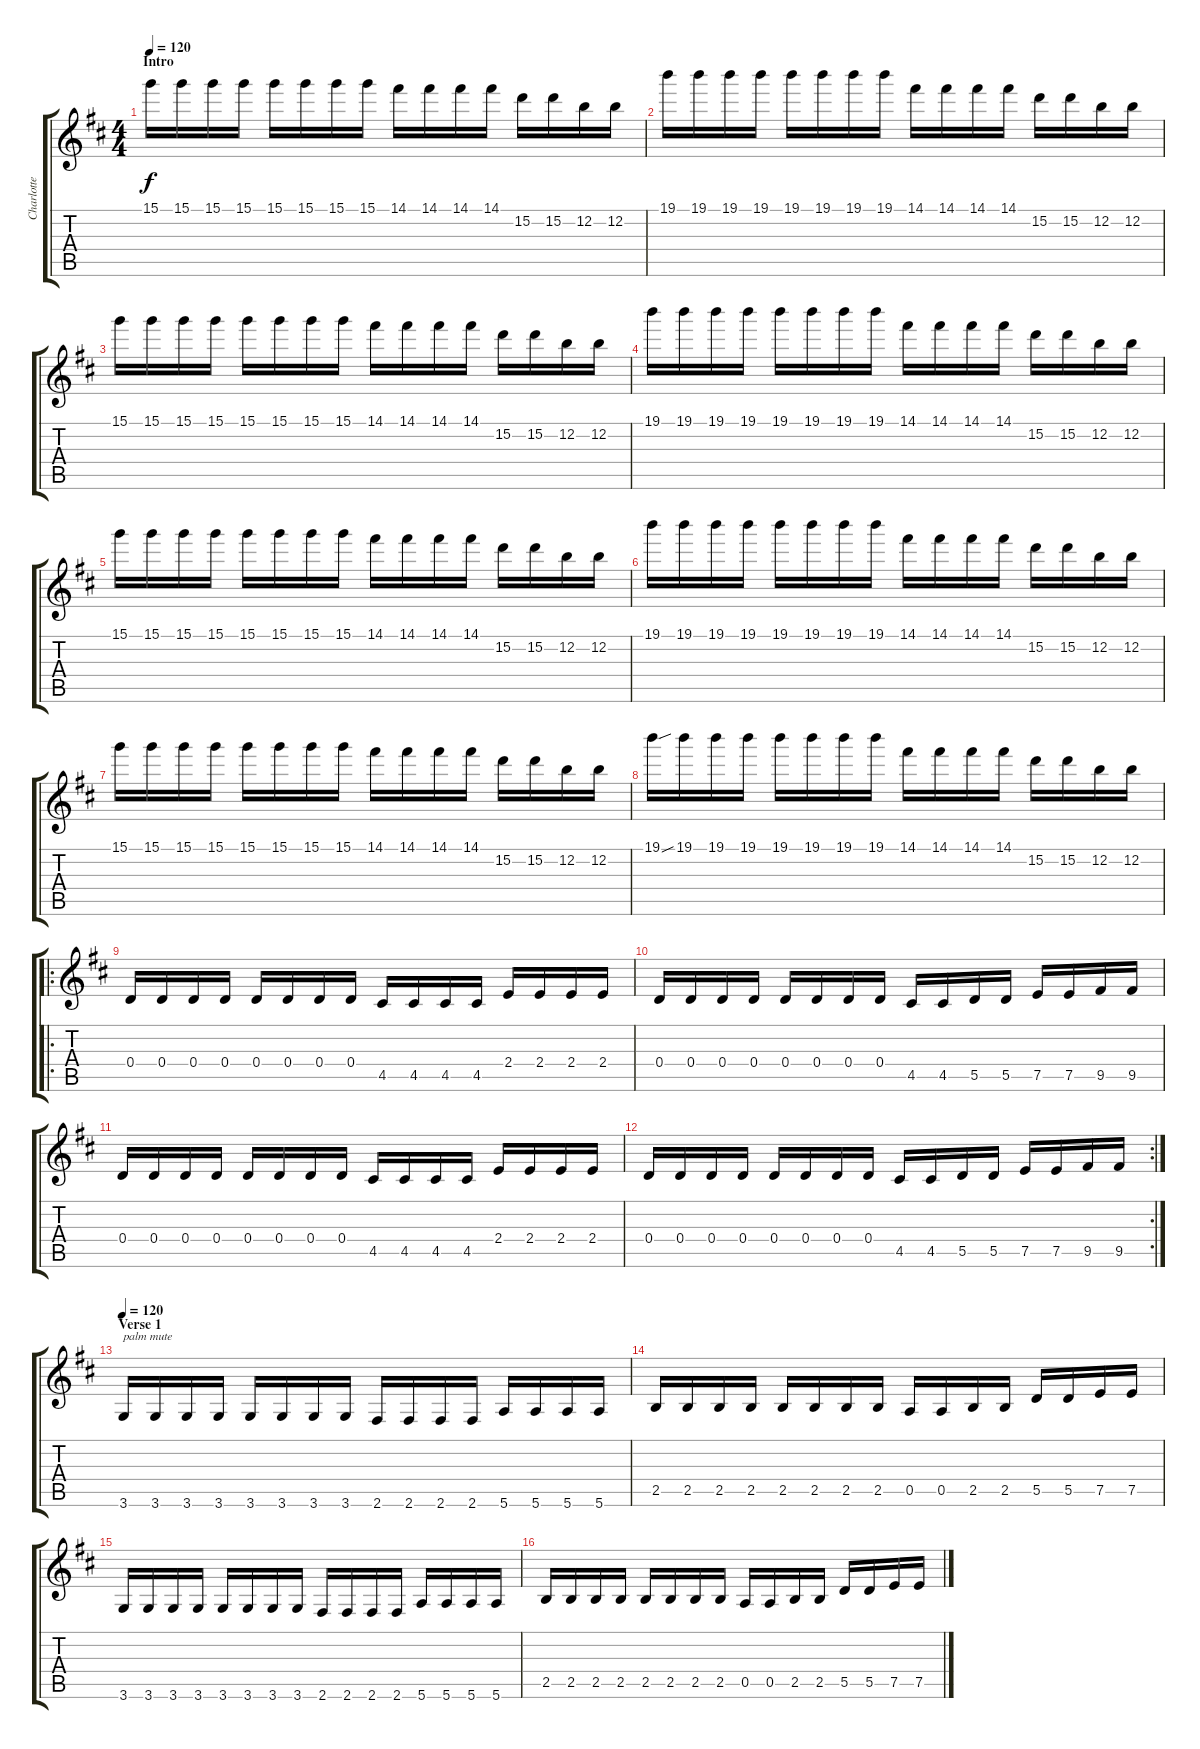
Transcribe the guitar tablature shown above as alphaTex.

\track ("Charlotte Hatherley" "Charlotte ") {instrument overdrivenguitar}
\staff {score tabs}
\tuning (E4 B3 G3 D3 A2 E2) {hide}
\ts (4 4)
\section ("" "Intro")
\tempo 120
\clef g2
\ks d
15.1.16{dy f instrument overdrivenguitar} 15.1.16 15.1.16 15.1.16 15.1.16 15.1.16 15.1.16 15.1.16 14.1.16 14.1.16 14.1.16 14.1.16 15.2.16 15.2.16 12.2.16 12.2.16 |
19.1.16 19.1.16 19.1.16 19.1.16 19.1.16 19.1.16 19.1.16 19.1.16 14.1.16 14.1.16 14.1.16 14.1.16 15.2.16 15.2.16 12.2.16 12.2.16 |
15.1.16 15.1.16 15.1.16 15.1.16 15.1.16 15.1.16 15.1.16 15.1.16 14.1.16 14.1.16 14.1.16 14.1.16 15.2.16 15.2.16 12.2.16 12.2.16 |
19.1.16 19.1.16 19.1.16 19.1.16 19.1.16 19.1.16 19.1.16 19.1.16 14.1.16 14.1.16 14.1.16 14.1.16 15.2.16 15.2.16 12.2.16 12.2.16 |
15.1.16 15.1.16 15.1.16 15.1.16 15.1.16 15.1.16 15.1.16 15.1.16 14.1.16 14.1.16 14.1.16 14.1.16 15.2.16 15.2.16 12.2.16 12.2.16 |
19.1.16 19.1.16 19.1.16 19.1.16 19.1.16 19.1.16 19.1.16 19.1.16 14.1.16 14.1.16 14.1.16 14.1.16 15.2.16 15.2.16 12.2.16 12.2.16 |
15.1.16 15.1.16 15.1.16 15.1.16 15.1.16 15.1.16 15.1.16 15.1.16 14.1.16 14.1.16 14.1.16 14.1.16 15.2.16 15.2.16 12.2.16 12.2.16 |
19.1{sou}.16 19.1.16 19.1.16 19.1.16 19.1.16 19.1.16 19.1.16 19.1.16 14.1.16 14.1.16 14.1.16 14.1.16 15.2.16 15.2.16 12.2.16 12.2.16 |
\ro
0.4.16 0.4.16 0.4.16 0.4.16 0.4.16 0.4.16 0.4.16 0.4.16 4.5.16 4.5.16 4.5.16 4.5.16 2.4.16 2.4.16 2.4.16 2.4.16 |
0.4.16 0.4.16 0.4.16 0.4.16 0.4.16 0.4.16 0.4.16 0.4.16 4.5.16 4.5.16 5.5.16 5.5.16 7.5.16 7.5.16 9.5.16 9.5.16 |
0.4.16 0.4.16 0.4.16 0.4.16 0.4.16 0.4.16 0.4.16 0.4.16 4.5.16 4.5.16 4.5.16 4.5.16 2.4.16 2.4.16 2.4.16 2.4.16 |
\rc 2
0.4.16 0.4.16 0.4.16 0.4.16 0.4.16 0.4.16 0.4.16 0.4.16 4.5.16 4.5.16 5.5.16 5.5.16 7.5.16 7.5.16 9.5.16 9.5.16 |
\section ("" "Verse 1")
\tempo 120
3.6.16{txt "palm mute" balance 0 instrument electricguitarmuted} 3.6.16 3.6.16 3.6.16 3.6.16 3.6.16 3.6.16 3.6.16 2.6.16 2.6.16 2.6.16 2.6.16 5.6.16 5.6.16 5.6.16 5.6.16 |
2.5.16 2.5.16 2.5.16 2.5.16 2.5.16 2.5.16 2.5.16 2.5.16 0.5.16 0.5.16 2.5.16 2.5.16 5.5.16 5.5.16 7.5.16 7.5.16 |
3.6.16 3.6.16 3.6.16 3.6.16 3.6.16 3.6.16 3.6.16 3.6.16 2.6.16 2.6.16 2.6.16 2.6.16 5.6.16 5.6.16 5.6.16 5.6.16 |
2.5.16 2.5.16 2.5.16 2.5.16 2.5.16 2.5.16 2.5.16 2.5.16 0.5.16 0.5.16 2.5.16 2.5.16 5.5.16 5.5.16 7.5.16 7.5.16
